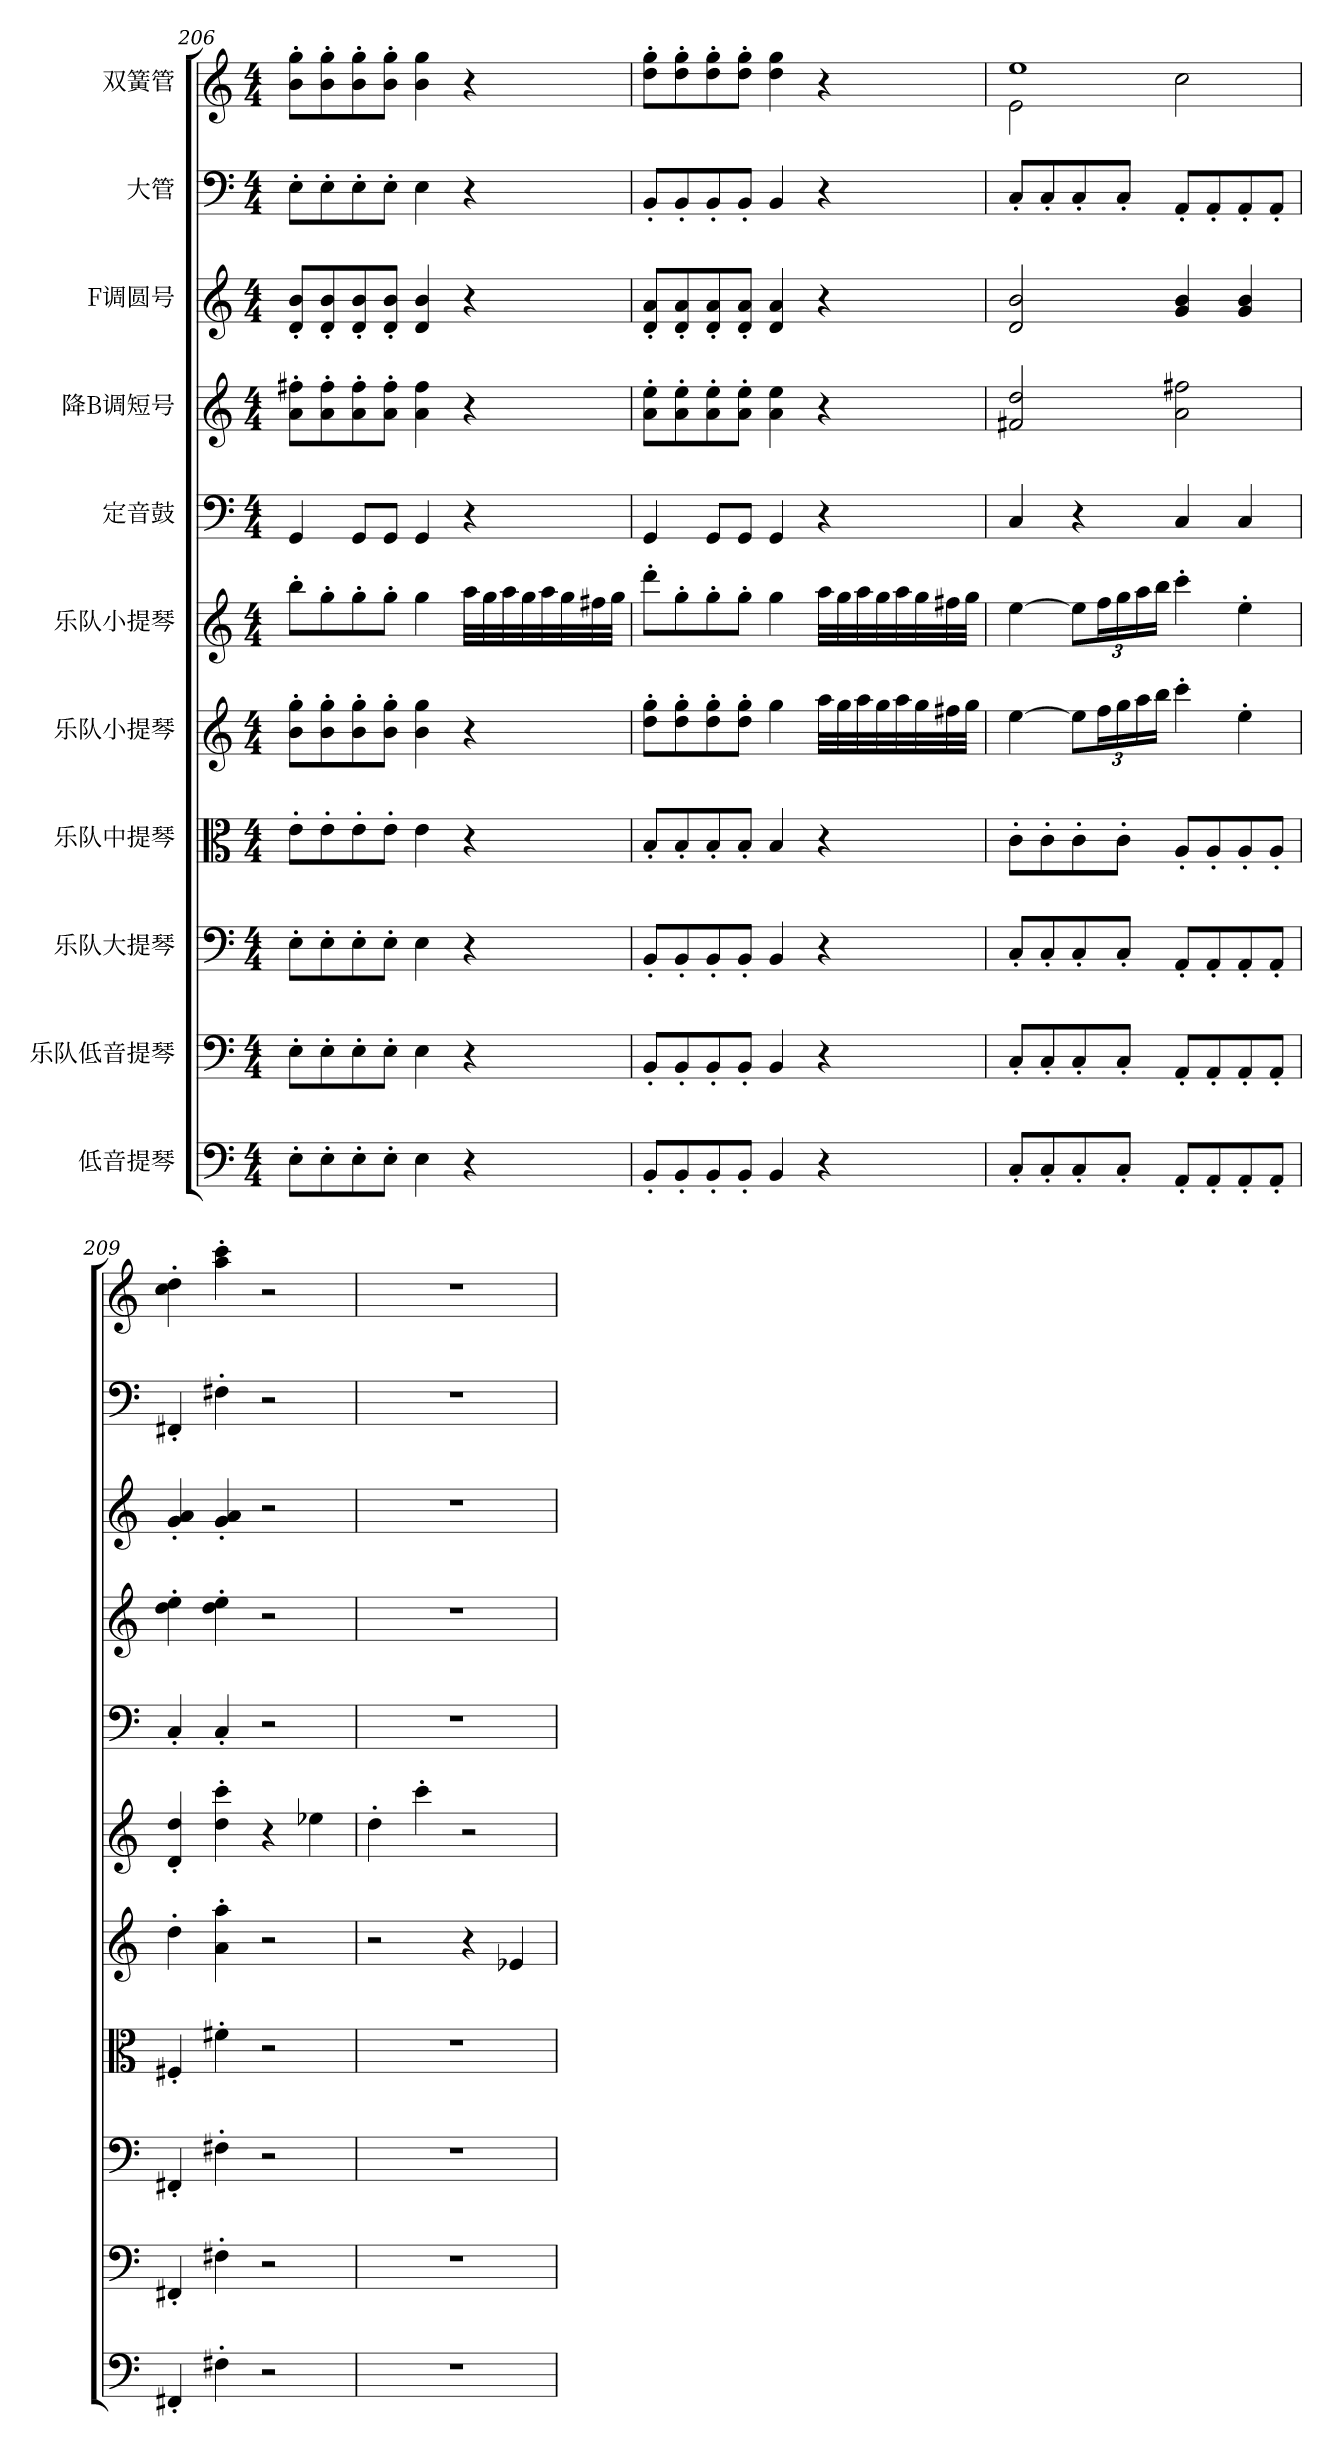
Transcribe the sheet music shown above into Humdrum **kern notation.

**kern	**kern	**kern	**kern	**kern	**kern	**kern	**kern	**kern	**kern	**kern
*part11	*part10	*part9	*part8	*part7	*part6	*part5	*part4	*part3	*part2	*part1
*staff11	*staff10	*staff9	*staff8	*staff7	*staff6	*staff5	*staff4	*staff3	*staff2	*staff1
*I"低音提琴	*I"乐队低音提琴	*I"乐队大提琴	*I"乐队中提琴	*I"乐队小提琴	*I"乐队小提琴	*I"定音鼓	*I"降B调短号	*I"F调圆号	*I"大管	*I"双簧管
!!LO:PB:g=z
*clefF4	*clefF4	*clefF4	*clefC3	*clefG2	*clefG2	*clefF4	*clefG2	*clefG2	*clefF4	*clefG2
*ITrd7c12	*ITrd7c12	*	*	*	*	*	*ITrd1c2	*ITrd4c7	*	*
*k[]	*k[]	*k[]	*k[]	*k[]	*k[]	*k[]	*k[b-e-]	*k[b-]	*k[]	*k[]
*M4/4	*M4/4	*M4/4	*M4/4	*M4/4	*M4/4	*M4/4	*M4/4	*M4/4	*M4/4	*M4/4
=206	=206	=206	=206	=206	=206	=206	=206	=206	=206	=206
8EE'\L	8EE'\L	8E'\L	8e'\L	8b\' 8gg\'L	8bb'\L	4GG/	8g\' 8een\'L	8G/' 8e/'L	8E'\L	8b\' 8gg\'L
8EE'\	8EE'\	8E'\	8e'\	8b\' 8gg\'	8gg'\	.	8g\' 8ee\'	8G/' 8e/'	8E'\	8b\' 8gg\'
8EE'\	8EE'\	8E'\	8e'\	8b\' 8gg\'	8gg'\	8GG/L	8g\' 8ee\'	8G/' 8e/'	8E'\	8b\' 8gg\'
8EE'\J	8EE'\J	8E'\J	8e'\J	8b\' 8gg\'J	8gg'\J	8GG/J	8g\' 8ee\'J	8G/' 8e/'J	8E'\J	8b\' 8gg\'J
4EE\	4EE\	4E\	4e\	4b\ 4gg\	4gg\	4GG/	4g\ 4ee\	4G/ 4e/	4E\	4b\ 4gg\
4r	4r	4r	4r	4r	32aa\LLL	4r	4r	4r	4r	4r
.	.	.	.	.	32gg\	.	.	.	.	.
.	.	.	.	.	32aa\	.	.	.	.	.
.	.	.	.	.	32gg\	.	.	.	.	.
.	.	.	.	.	32aa\	.	.	.	.	.
.	.	.	.	.	32gg\	.	.	.	.	.
.	.	.	.	.	32ff#X\	.	.	.	.	.
.	.	.	.	.	32gg\JJJ	.	.	.	.	.
=207	=207	=207	=207	=207	=207	=207	=207	=207	=207	=207
8BBB'/L	8BBB'/L	8BB'/L	8B'/L	8dd\' 8gg\'L	8ddd'\L	4GG/	8g\' 8dd\'L	8G/' 8d/'L	8BB'/L	8dd\' 8gg\'L
8BBB'/	8BBB'/	8BB'/	8B'/	8dd\' 8gg\'	8gg'\	.	8g\' 8dd\'	8G/' 8d/'	8BB'/	8dd\' 8gg\'
8BBB'/	8BBB'/	8BB'/	8B'/	8dd\' 8gg\'	8gg'\	8GG/L	8g\' 8dd\'	8G/' 8d/'	8BB'/	8dd\' 8gg\'
8BBB'/J	8BBB'/J	8BB'/J	8B'/J	8dd\' 8gg\'J	8gg'\J	8GG/J	8g\' 8dd\'J	8G/' 8d/'J	8BB'/J	8dd\' 8gg\'J
4BBB/	4BBB/	4BB/	4B/	4gg\	4gg\	4GG/	4g\ 4dd\	4G/ 4d/	4BB/	4dd\ 4gg\
4r	4r	4r	4r	32aa\LLL	32aa\LLL	4r	4r	4r	4r	4r
.	.	.	.	32gg\	32gg\	.	.	.	.	.
.	.	.	.	32aa\	32aa\	.	.	.	.	.
.	.	.	.	32gg\	32gg\	.	.	.	.	.
.	.	.	.	32aa\	32aa\	.	.	.	.	.
.	.	.	.	32gg\	32gg\	.	.	.	.	.
.	.	.	.	32ff#X\	32ff#X\	.	.	.	.	.
.	.	.	.	32gg\JJJ	32gg\JJJ	.	.	.	.	.
=208	=208	=208	=208	=208	=208	=208	=208	=208	=208	=208
*	*	*	*	*	*	*	*	*	*	*^
8CC'/L	8CC'/L	8C'/L	8c'\L	[4ee\	[4ee\	4C/	2en/ 2cc/	2G/ 2e/	8C'/L	1ee	2e\
8CC'/	8CC'/	8C'/	8c'\	.	.	.	.	.	8C'/	.	.
*	*	*	*	*Xbrackettup	*Xbrackettup	*	*	*	*	*	*
8CC'/	8CC'/	8C'/	8c'\	12ee\L]	12ee\L]	4r	.	.	8C'/	.	.
.	.	.	.	24ff\L	24ff\L	.	.	.	.	.	.
8CC'/J	8CC'/J	8C'/J	8c'\J	24gg\	24gg\	.	.	.	8C'/J	.	.
.	.	.	.	24aa\	24aa\	.	.	.	.	.	.
.	.	.	.	24bb\JJ	24bb\JJ	.	.	.	.	.	.
8AAA'/L	8AAA'/L	8AA'/L	8A'/L	4ccc'\	4ccc'\	4C/	2g\ 2een\	4c/ 4e/	8AA'/L	.	2cc\
8AAA'/	8AAA'/	8AA'/	8A'/	.	.	.	.	.	8AA'/	.	.
8AAA'/	8AAA'/	8AA'/	8A'/	4ee'\	4ee'\	4C/	.	4c/ 4e/	8AA'/	.	.
8AAA'/J	8AAA'/J	8AA'/J	8A'/J	.	.	.	.	.	8AA'/J	.	.
*	*	*	*	*	*	*	*	*	*	*v	*v
!!LO:PB:g=z
=209	=209	=209	=209	=209	=209	=209	=209	=209	=209	=209
*	*	*	*	*	*	*	*	*	*	*MM176
4FFF#X'/	4FFF#X'/	4FF#X'/	4F#X'/	4dd'\	4d/' 4dd/'	4C'/	4cc\' 4dd\'	4c/' 4d/'	4FF#X'/	4cc\' 4dd\'
4FF#X'\	4FF#X'\	4F#X'\	4f#X'\	4a\' 4aa\'	4dd\' 4ccc\'	4C'/	4cc\' 4dd\'	4c/' 4d/'	4F#X'\	4aa\' 4ccc\'
2r	2r	2r	2r	2r	4r	2r	2r	2r	2r	2r
.	.	.	.	.	4ee-X\	.	.	.	.	.
=210	=210	=210	=210	=210	=210	=210	=210	=210	=210	=210
1r	1r	1r	1r	2r	4dd'\	1r	1r	1r	1r	1r
.	.	.	.	.	4ccc'\	.	.	.	.	.
.	.	.	.	4r	2r	.	.	.	.	.
.	.	.	.	4e-X/	.	.	.	.	.	.
=	=	=	=	=	=	=	=	=	=	=
*-	*-	*-	*-	*-	*-	*-	*-	*-	*-	*-
